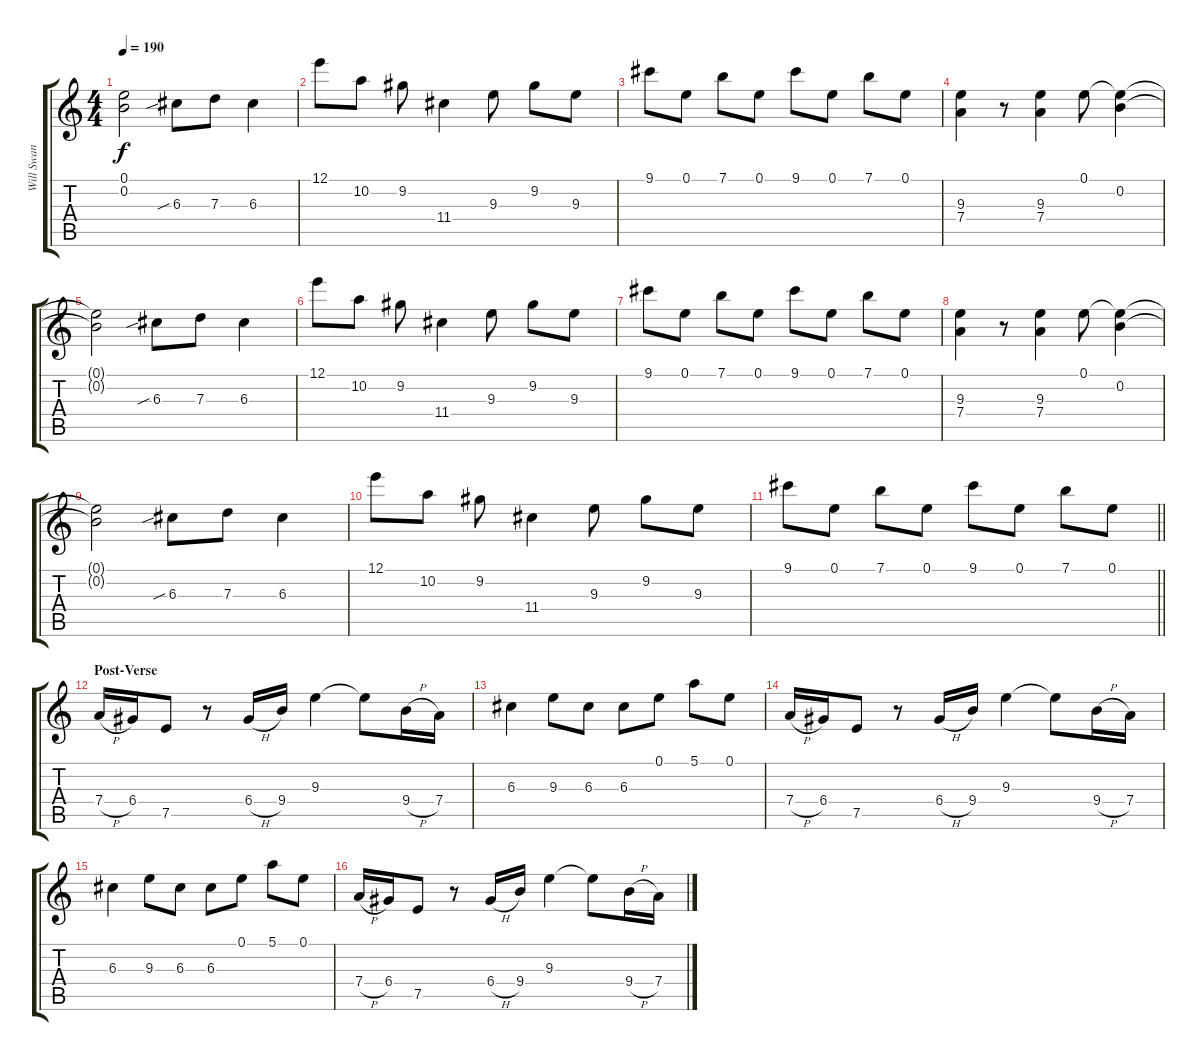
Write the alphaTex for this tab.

\track ("Will Swan (Guitar L)" "Will Swan ") {instrument distortionguitar}
\staff {score tabs}
\tuning (E4 B3 G3 D3 A2 E2) {hide}
\ts (4 4)
\tempo 190
\clef g2
\ks c
(0.1{t} 0.2{t}).2{dy f} 6.3{sib}.8 7.3.8 6.3.4 |
12.1.8 10.2.8 9.2.8 11.4.4 9.3.8 9.2.8 9.3.8 |
9.1.8 0.1.8 7.1.8 0.1.8 9.1.8 0.1.8 7.1.8 0.1.8 |
(9.3 7.4).4 r.8 (9.3 7.4).4 0.1.8 (0.1{t} 0.2).4 |
(0.1{t} 0.2{t}).2 6.3{sib}.8 7.3.8 6.3.4 |
12.1.8 10.2.8 9.2.8 11.4.4 9.3.8 9.2.8 9.3.8 |
9.1.8 0.1.8 7.1.8 0.1.8 9.1.8 0.1.8 7.1.8 0.1.8 |
(9.3 7.4).4 r.8 (9.3 7.4).4 0.1.8 (0.1{t} 0.2).4 |
(0.1{t} 0.2{t}).2 6.3{sib}.8 7.3.8 6.3.4 |
12.1.8 10.2.8 9.2.8 11.4.4 9.3.8 9.2.8 9.3.8 |
\barLineRight lightlight
9.1.8 0.1.8 7.1.8 0.1.8 9.1.8 0.1.8 7.1.8 0.1.8 |
\section ("" "Post-Verse")
7.4{h}.16 6.4.16 7.5.8 r.8 6.4{h}.16 9.4.16 9.3.4 9.3{t}.8 9.4{h}.16 7.4.16 |
6.3.4 9.3.8 6.3.8 6.3.8 0.1.8 5.1.8 0.1.8 |
7.4{h}.16 6.4.16 7.5.8 r.8 6.4{h}.16 9.4.16 9.3.4 9.3{t}.8 9.4{h}.16 7.4.16 |
6.3.4 9.3.8 6.3.8 6.3.8 0.1.8 5.1.8 0.1.8 |
7.4{h}.16 6.4.16 7.5.8 r.8 6.4{h}.16 9.4.16 9.3.4 9.3{t}.8 9.4{h}.16 7.4.16
